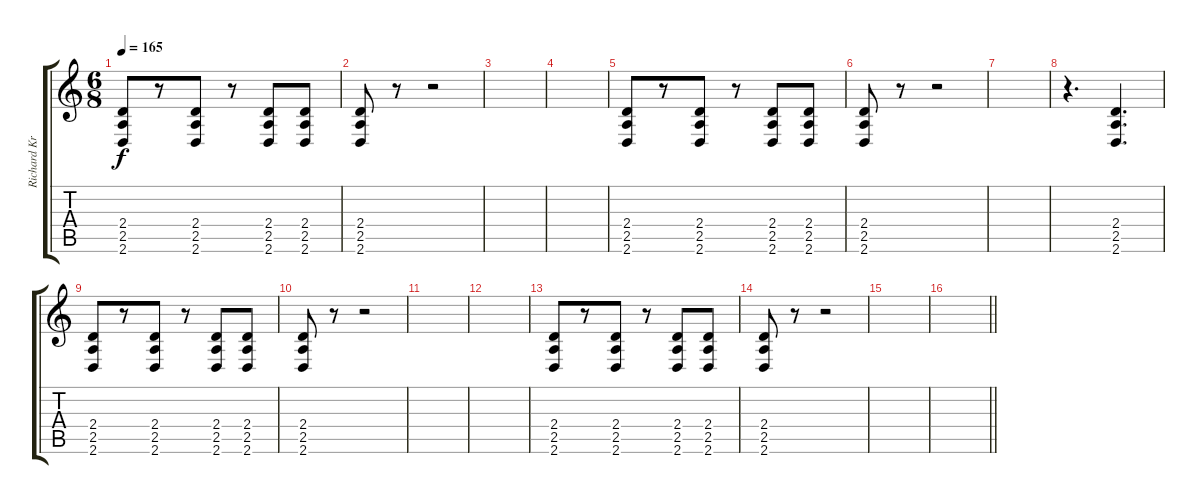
\track ("Richard Kruspe" "Richard Kr") {instrument distortionguitar}
\staff {score tabs}
\tuning (E4 C4 G3 C3 G2 C2) {hide}
\ts (6 8)
\tempo 165
\clef g2
\ks c
(2.4 2.5 2.6).8{dy f} r.8 (2.4 2.5 2.6).8 r.8 (2.4 2.5 2.6).8 (2.4 2.5 2.6).8 |
(2.4 2.5 2.6).8 r.8 r.2 |
|
|
(2.4 2.5 2.6).8 r.8 (2.4 2.5 2.6).8 r.8 (2.4 2.5 2.6).8 (2.4 2.5 2.6).8 |
(2.4 2.5 2.6).8 r.8 r.2 |
|
r.4{d volume 0} (2.4 2.5 2.6).4{d volume 13} |
(2.4 2.5 2.6).8 r.8 (2.4 2.5 2.6).8 r.8 (2.4 2.5 2.6).8 (2.4 2.5 2.6).8 |
(2.4 2.5 2.6).8 r.8 r.2 |
|
|
(2.4 2.5 2.6).8 r.8 (2.4 2.5 2.6).8 r.8 (2.4 2.5 2.6).8 (2.4 2.5 2.6).8 |
(2.4 2.5 2.6).8 r.8 r.2 |
|
\barLineRight lightlight
